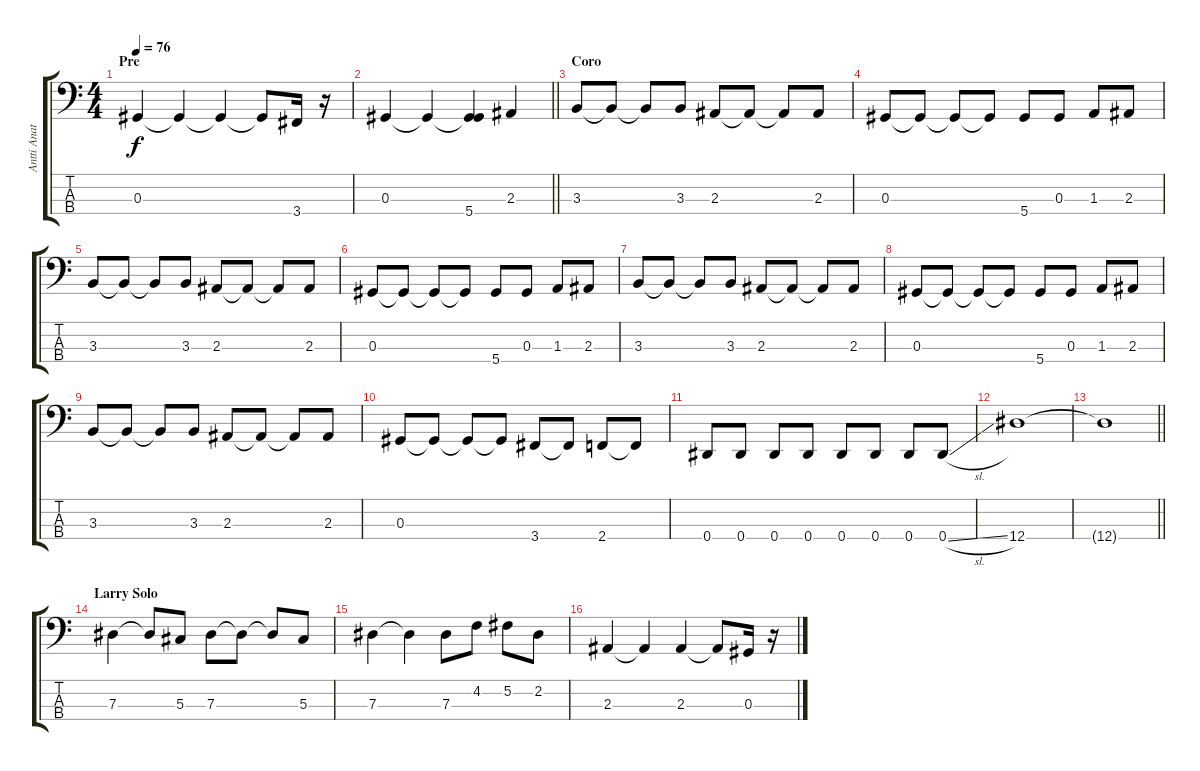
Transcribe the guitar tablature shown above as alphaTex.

\track ("Antti Anatomy" "Antti Anat") {instrument electricbassfinger}
\staff {score tabs}
\tuning (Gb2 Db2 Ab1 Eb1) {hide}
\ts (4 4)
\section ("" "Pre")
\tempo 76
\clef f4
\ks c
0.3.4{dy f} 0.3{t}.4 0.3{t}.4 0.3{t}.8 3.4.16 r.16 |
\barLineRight lightlight
0.3.4 0.3{t}.4 (0.3{t} 5.4).4 2.3.4 |
\section ("" "Coro")
3.3.8 3.3{t}.8 3.3{t}.8 3.3.8 2.3.8 2.3{t}.8 2.3{t}.8 2.3.8 |
0.3.8 0.3{t}.8 0.3{t}.8 0.3{t}.8 5.4.8 0.3.8 1.3.8 2.3.8 |
3.3.8 3.3{t}.8 3.3{t}.8 3.3.8 2.3.8 2.3{t}.8 2.3{t}.8 2.3.8 |
0.3.8 0.3{t}.8 0.3{t}.8 0.3{t}.8 5.4.8 0.3.8 1.3.8 2.3.8 |
3.3.8 3.3{t}.8 3.3{t}.8 3.3.8 2.3.8 2.3{t}.8 2.3{t}.8 2.3.8 |
0.3.8 0.3{t}.8 0.3{t}.8 0.3{t}.8 5.4.8 0.3.8 1.3.8 2.3.8 |
3.3.8 3.3{t}.8 3.3{t}.8 3.3.8 2.3.8 2.3{t}.8 2.3{t}.8 2.3.8 |
0.3.8 0.3{t}.8 0.3{t}.8 0.3{t}.8 3.4.8 3.4{t}.8 2.4.8 2.4{t}.8 |
0.4.8 0.4.8 0.4.8 0.4.8 0.4.8 0.4.8 0.4.8 0.4{sl}.8 |
12.4.1 |
\barLineRight lightlight
12.4{t}.1 |
\section ("" "Larry Solo")
7.3.4 7.3{t}.8 5.3.8 7.3.8 7.3{t}.8 7.3{t}.8 5.3.8 |
7.3.4 7.3{t}.4 7.3.8 4.2.8 5.2.8 2.2.8 |
2.3.4 2.3{t}.4 2.3.4 2.3{t}.8 0.3.16 r.16
